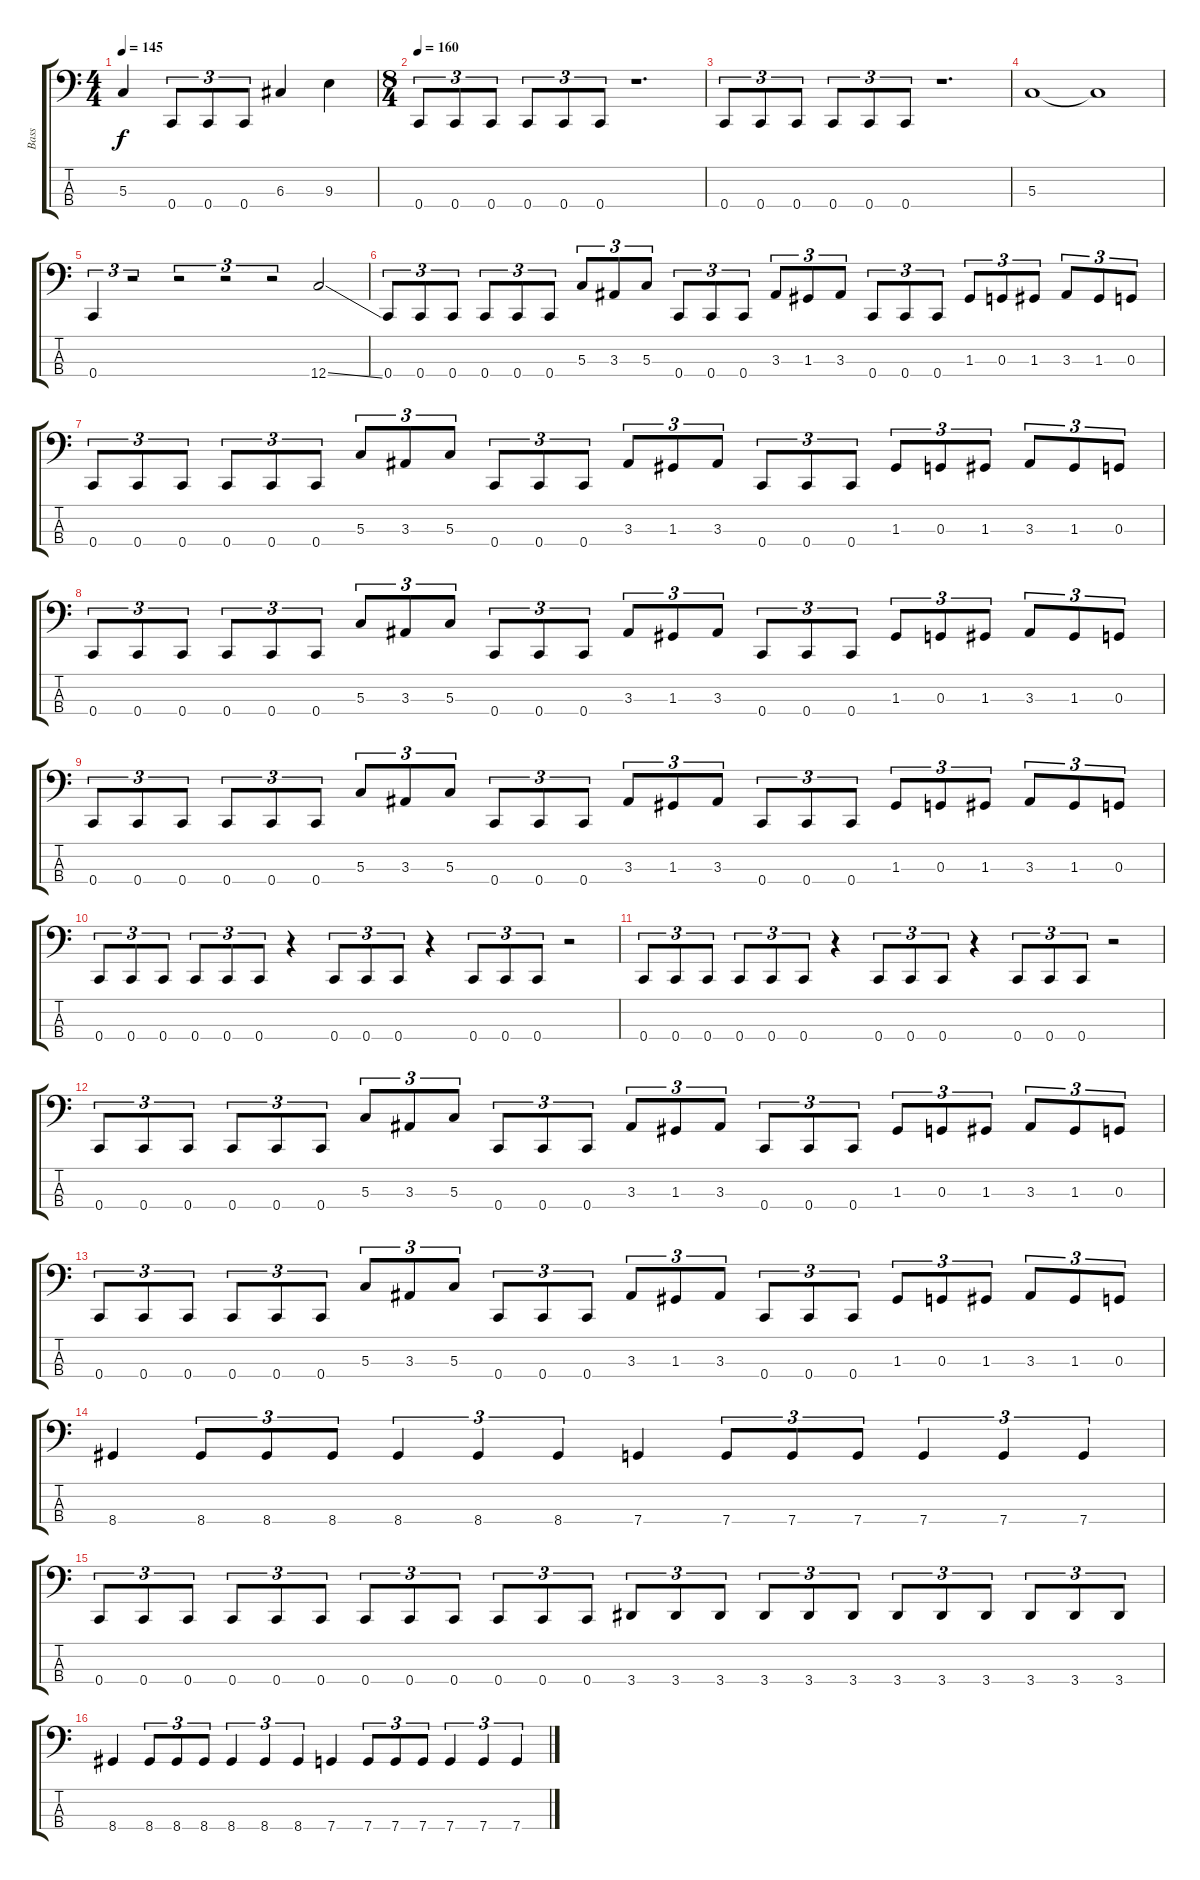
\track ("Bass" "Bass") {instrument electricbasspick}
\staff {score tabs}
\tuning (F2 C2 G1 C1) {hide}
\ts (4 4)
\tempo 145
\clef f4
\ks c
5.3{t}.4{dy f} 0.4.8{tu (3 2)} 0.4.8{tu (3 2)} 0.4.8{tu (3 2)} 6.3.4 9.3.4 |
\ts (8 4)
\tempo 160
0.4.8{tu (3 2)} 0.4.8{tu (3 2)} 0.4.8{tu (3 2)} 0.4.8{tu (3 2)} 0.4.8{tu (3 2)} 0.4.8{tu (3 2)} r.1{d} |
0.4.8{tu (3 2)} 0.4.8{tu (3 2)} 0.4.8{tu (3 2)} 0.4.8{tu (3 2)} 0.4.8{tu (3 2)} 0.4.8{tu (3 2)} r.1{d} |
5.3.1 5.3{t}.1 |
0.4.4{tu (3 2)} r.2{tu (3 2)} r.2{tu (3 2)} r.2{tu (3 2)} r.2{tu (3 2)} 12.4{ss}.2 |
0.4.8{tu (3 2)} 0.4.8{tu (3 2)} 0.4.8{tu (3 2)} 0.4.8{tu (3 2)} 0.4.8{tu (3 2)} 0.4.8{tu (3 2)} 5.3.8{tu (3 2)} 3.3.8{tu (3 2)} 5.3.8{tu (3 2)} 0.4.8{tu (3 2)} 0.4.8{tu (3 2)} 0.4.8{tu (3 2)} 3.3.8{tu (3 2)} 1.3.8{tu (3 2)} 3.3.8{tu (3 2)} 0.4.8{tu (3 2)} 0.4.8{tu (3 2)} 0.4.8{tu (3 2)} 1.3.8{tu (3 2)} 0.3.8{tu (3 2)} 1.3.8{tu (3 2)} 3.3.8{tu (3 2)} 1.3.8{tu (3 2)} 0.3.8{tu (3 2)} |
0.4.8{tu (3 2)} 0.4.8{tu (3 2)} 0.4.8{tu (3 2)} 0.4.8{tu (3 2)} 0.4.8{tu (3 2)} 0.4.8{tu (3 2)} 5.3.8{tu (3 2)} 3.3.8{tu (3 2)} 5.3.8{tu (3 2)} 0.4.8{tu (3 2)} 0.4.8{tu (3 2)} 0.4.8{tu (3 2)} 3.3.8{tu (3 2)} 1.3.8{tu (3 2)} 3.3.8{tu (3 2)} 0.4.8{tu (3 2)} 0.4.8{tu (3 2)} 0.4.8{tu (3 2)} 1.3.8{tu (3 2)} 0.3.8{tu (3 2)} 1.3.8{tu (3 2)} 3.3.8{tu (3 2)} 1.3.8{tu (3 2)} 0.3.8{tu (3 2)} |
0.4.8{tu (3 2)} 0.4.8{tu (3 2)} 0.4.8{tu (3 2)} 0.4.8{tu (3 2)} 0.4.8{tu (3 2)} 0.4.8{tu (3 2)} 5.3.8{tu (3 2)} 3.3.8{tu (3 2)} 5.3.8{tu (3 2)} 0.4.8{tu (3 2)} 0.4.8{tu (3 2)} 0.4.8{tu (3 2)} 3.3.8{tu (3 2)} 1.3.8{tu (3 2)} 3.3.8{tu (3 2)} 0.4.8{tu (3 2)} 0.4.8{tu (3 2)} 0.4.8{tu (3 2)} 1.3.8{tu (3 2)} 0.3.8{tu (3 2)} 1.3.8{tu (3 2)} 3.3.8{tu (3 2)} 1.3.8{tu (3 2)} 0.3.8{tu (3 2)} |
0.4.8{tu (3 2)} 0.4.8{tu (3 2)} 0.4.8{tu (3 2)} 0.4.8{tu (3 2)} 0.4.8{tu (3 2)} 0.4.8{tu (3 2)} 5.3.8{tu (3 2)} 3.3.8{tu (3 2)} 5.3.8{tu (3 2)} 0.4.8{tu (3 2)} 0.4.8{tu (3 2)} 0.4.8{tu (3 2)} 3.3.8{tu (3 2)} 1.3.8{tu (3 2)} 3.3.8{tu (3 2)} 0.4.8{tu (3 2)} 0.4.8{tu (3 2)} 0.4.8{tu (3 2)} 1.3.8{tu (3 2)} 0.3.8{tu (3 2)} 1.3.8{tu (3 2)} 3.3.8{tu (3 2)} 1.3.8{tu (3 2)} 0.3.8{tu (3 2)} |
0.4.8{tu (3 2)} 0.4.8{tu (3 2)} 0.4.8{tu (3 2)} 0.4.8{tu (3 2)} 0.4.8{tu (3 2)} 0.4.8{tu (3 2)} r.4 0.4.8{tu (3 2)} 0.4.8{tu (3 2)} 0.4.8{tu (3 2)} r.4 0.4.8{tu (3 2)} 0.4.8{tu (3 2)} 0.4.8{tu (3 2)} r.2 |
0.4.8{tu (3 2)} 0.4.8{tu (3 2)} 0.4.8{tu (3 2)} 0.4.8{tu (3 2)} 0.4.8{tu (3 2)} 0.4.8{tu (3 2)} r.4 0.4.8{tu (3 2)} 0.4.8{tu (3 2)} 0.4.8{tu (3 2)} r.4 0.4.8{tu (3 2)} 0.4.8{tu (3 2)} 0.4.8{tu (3 2)} r.2 |
0.4.8{tu (3 2)} 0.4.8{tu (3 2)} 0.4.8{tu (3 2)} 0.4.8{tu (3 2)} 0.4.8{tu (3 2)} 0.4.8{tu (3 2)} 5.3.8{tu (3 2)} 3.3.8{tu (3 2)} 5.3.8{tu (3 2)} 0.4.8{tu (3 2)} 0.4.8{tu (3 2)} 0.4.8{tu (3 2)} 3.3.8{tu (3 2)} 1.3.8{tu (3 2)} 3.3.8{tu (3 2)} 0.4.8{tu (3 2)} 0.4.8{tu (3 2)} 0.4.8{tu (3 2)} 1.3.8{tu (3 2)} 0.3.8{tu (3 2)} 1.3.8{tu (3 2)} 3.3.8{tu (3 2)} 1.3.8{tu (3 2)} 0.3.8{tu (3 2)} |
0.4.8{tu (3 2)} 0.4.8{tu (3 2)} 0.4.8{tu (3 2)} 0.4.8{tu (3 2)} 0.4.8{tu (3 2)} 0.4.8{tu (3 2)} 5.3.8{tu (3 2)} 3.3.8{tu (3 2)} 5.3.8{tu (3 2)} 0.4.8{tu (3 2)} 0.4.8{tu (3 2)} 0.4.8{tu (3 2)} 3.3.8{tu (3 2)} 1.3.8{tu (3 2)} 3.3.8{tu (3 2)} 0.4.8{tu (3 2)} 0.4.8{tu (3 2)} 0.4.8{tu (3 2)} 1.3.8{tu (3 2)} 0.3.8{tu (3 2)} 1.3.8{tu (3 2)} 3.3.8{tu (3 2)} 1.3.8{tu (3 2)} 0.3.8{tu (3 2)} |
8.4.4 8.4.8{tu (3 2)} 8.4.8{tu (3 2)} 8.4.8{tu (3 2)} 8.4.4{tu (3 2)} 8.4.4{tu (3 2)} 8.4.4{tu (3 2)} 7.4.4 7.4.8{tu (3 2)} 7.4.8{tu (3 2)} 7.4.8{tu (3 2)} 7.4.4{tu (3 2)} 7.4.4{tu (3 2)} 7.4.4{tu (3 2)} |
0.4.8{tu (3 2)} 0.4.8{tu (3 2)} 0.4.8{tu (3 2)} 0.4.8{tu (3 2)} 0.4.8{tu (3 2)} 0.4.8{tu (3 2)} 0.4.8{tu (3 2)} 0.4.8{tu (3 2)} 0.4.8{tu (3 2)} 0.4.8{tu (3 2)} 0.4.8{tu (3 2)} 0.4.8{tu (3 2)} 3.4.8{tu (3 2)} 3.4.8{tu (3 2)} 3.4.8{tu (3 2)} 3.4.8{tu (3 2)} 3.4.8{tu (3 2)} 3.4.8{tu (3 2)} 3.4.8{tu (3 2)} 3.4.8{tu (3 2)} 3.4.8{tu (3 2)} 3.4.8{tu (3 2)} 3.4.8{tu (3 2)} 3.4.8{tu (3 2)} |
8.4.4 8.4.8{tu (3 2)} 8.4.8{tu (3 2)} 8.4.8{tu (3 2)} 8.4.4{tu (3 2)} 8.4.4{tu (3 2)} 8.4.4{tu (3 2)} 7.4.4 7.4.8{tu (3 2)} 7.4.8{tu (3 2)} 7.4.8{tu (3 2)} 7.4.4{tu (3 2)} 7.4.4{tu (3 2)} 7.4.4{tu (3 2)}
